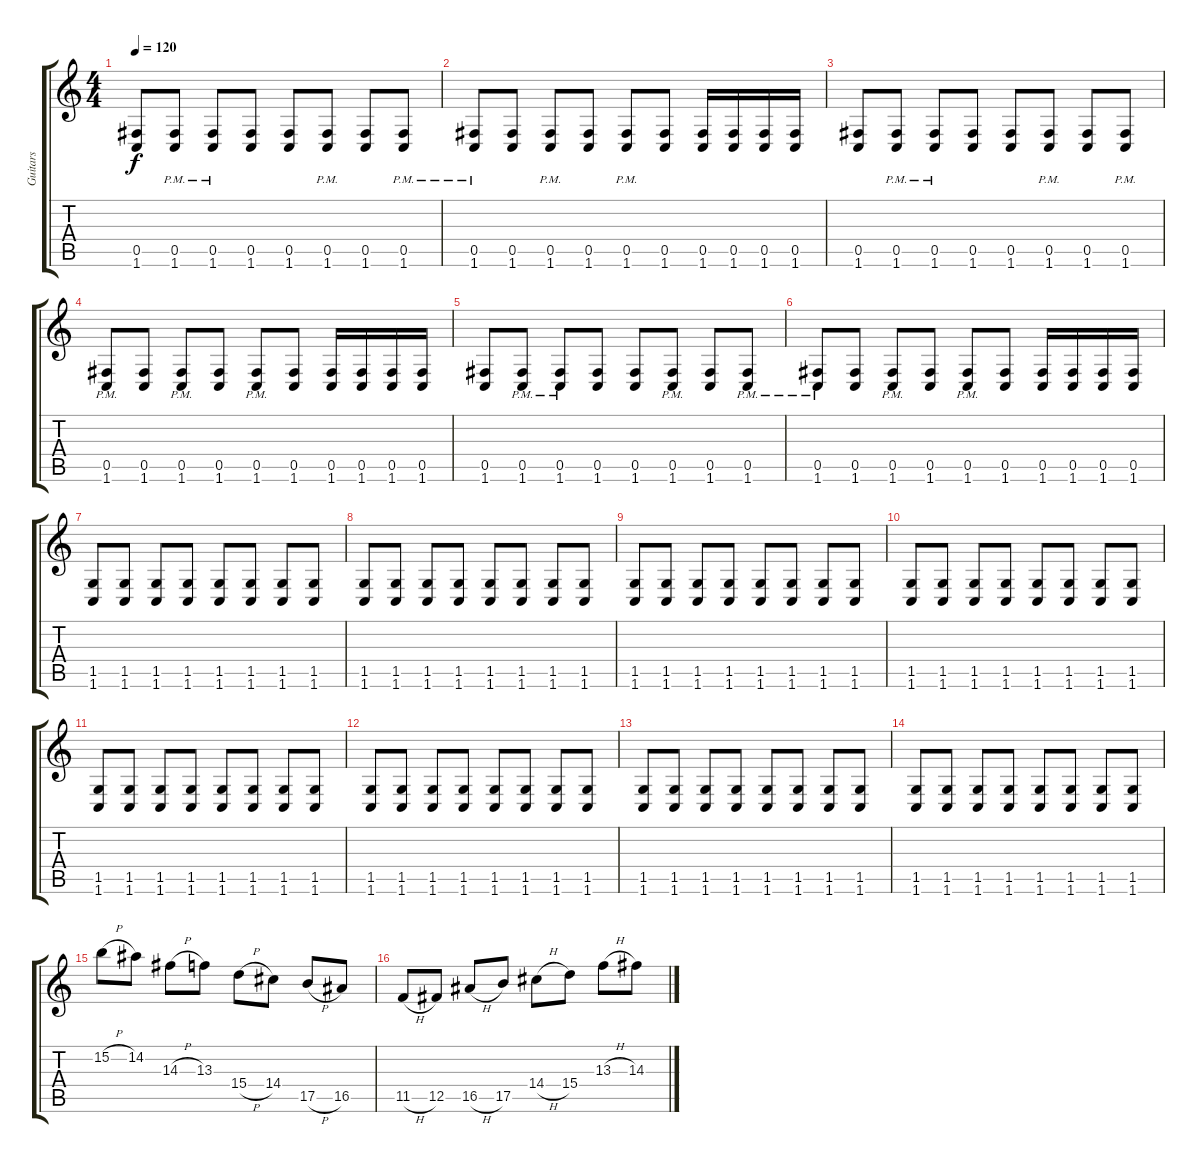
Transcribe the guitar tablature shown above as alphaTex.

\track ("Guitars" "Guitars") {instrument overdrivenguitar}
\staff {score tabs}
\tuning (Db4 Ab3 E3 B2 Gb2 B1) {hide}
\ts (4 4)
\tempo 120
\clef g2
\ks c
(0.5 1.6).8{dy f} (0.5{pm} 1.6{pm}).8 (0.5{pm} 1.6{pm}).8 (0.5 1.6).8 (0.5 1.6).8 (0.5{pm} 1.6).8 (0.5 1.6).8 (0.5{pm} 1.6).8 |
(0.5 1.6{pm}).8 (0.5 1.6).8 (0.5 1.6{pm}).8 (0.5 1.6).8 (0.5{pm} 1.6{pm}).8 (0.5 1.6).8 (0.5 1.6).16 (0.5 1.6).16 (0.5 1.6).16 (0.5 1.6).16 |
(0.5 1.6).8 (0.5{pm} 1.6{pm}).8 (0.5{pm} 1.6{pm}).8 (0.5 1.6).8 (0.5 1.6).8 (0.5{pm} 1.6).8 (0.5 1.6).8 (0.5{pm} 1.6).8 |
(0.5 1.6{pm}).8 (0.5 1.6).8 (0.5 1.6{pm}).8 (0.5 1.6).8 (0.5{pm} 1.6{pm}).8 (0.5 1.6).8 (0.5 1.6).16 (0.5 1.6).16 (0.5 1.6).16 (0.5 1.6).16 |
(0.5 1.6).8 (0.5{pm} 1.6{pm}).8 (0.5{pm} 1.6{pm}).8 (0.5 1.6).8 (0.5 1.6).8 (0.5{pm} 1.6).8 (0.5 1.6).8 (0.5{pm} 1.6).8 |
(0.5 1.6{pm}).8 (0.5 1.6).8 (0.5 1.6{pm}).8 (0.5 1.6).8 (0.5{pm} 1.6{pm}).8 (0.5 1.6).8 (0.5 1.6).16 (0.5 1.6).16 (0.5 1.6).16 (0.5 1.6).16 |
(1.5 1.6).8 (1.5 1.6).8 (1.5 1.6).8 (1.5 1.6).8 (1.5 1.6).8 (1.5 1.6).8 (1.5 1.6).8 (1.5 1.6).8 |
(1.5 1.6).8 (1.5 1.6).8 (1.5 1.6).8 (1.5 1.6).8 (1.5 1.6).8 (1.5 1.6).8 (1.5 1.6).8 (1.5 1.6).8 |
(1.5 1.6).8 (1.5 1.6).8 (1.5 1.6).8 (1.5 1.6).8 (1.5 1.6).8 (1.5 1.6).8 (1.5 1.6).8 (1.5 1.6).8 |
(1.5 1.6).8 (1.5 1.6).8 (1.5 1.6).8 (1.5 1.6).8 (1.5 1.6).8 (1.5 1.6).8 (1.5 1.6).8 (1.5 1.6).8 |
(1.5 1.6).8 (1.5 1.6).8 (1.5 1.6).8 (1.5 1.6).8 (1.5 1.6).8 (1.5 1.6).8 (1.5 1.6).8 (1.5 1.6).8 |
(1.5 1.6).8 (1.5 1.6).8 (1.5 1.6).8 (1.5 1.6).8 (1.5 1.6).8 (1.5 1.6).8 (1.5 1.6).8 (1.5 1.6).8 |
(1.5 1.6).8 (1.5 1.6).8 (1.5 1.6).8 (1.5 1.6).8 (1.5 1.6).8 (1.5 1.6).8 (1.5 1.6).8 (1.5 1.6).8 |
(1.5 1.6).8 (1.5 1.6).8 (1.5 1.6).8 (1.5 1.6).8 (1.5 1.6).8 (1.5 1.6).8 (1.5 1.6).8 (1.5 1.6).8 |
15.2{h}.8 14.2.8 14.3{h}.8 13.3.8 15.4{h}.8 14.4.8 17.5{h}.8 16.5.8 |
11.5{h}.8 12.5.8 16.5{h}.8 17.5.8 14.4{h}.8 15.4.8 13.3{h}.8 14.3.8
